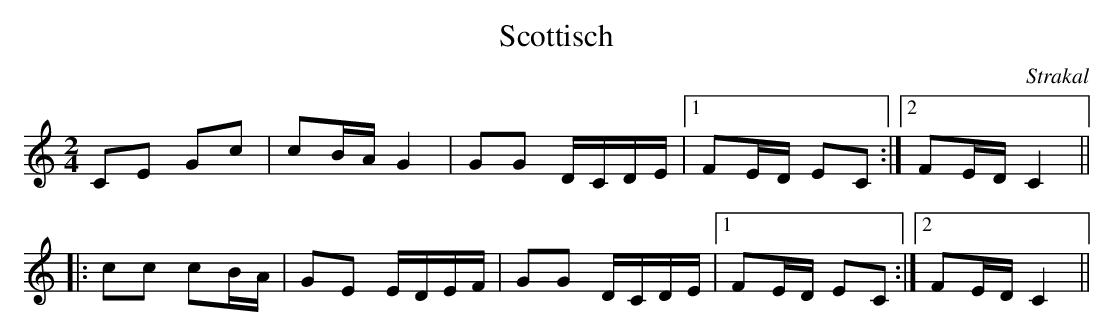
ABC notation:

X:1
T:Scottisch
C:Strakal
M:2/4
L:1/8
K:C
CE Gc|cB/A/ G2|GG D/C/D/E/|1 FE/D/ EC:|2 FE/D/ C2||
|:cc cB/A/|GE E/D/E/F/|GG D/C/D/E/|1 FE/D/ EC:|2 FE/D/ C2||
